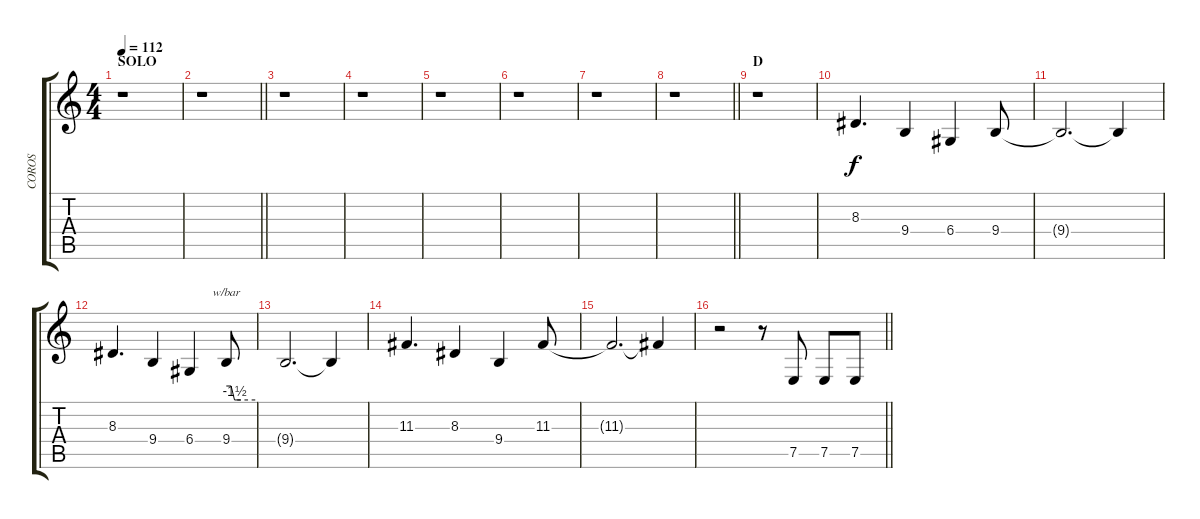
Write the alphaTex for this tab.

\track ("COROS" "COROS") {instrument oboe}
\staff {score tabs}
\tuning (E4 B3 G3 D3 A2 E2) {hide}
\ts (4 4)
\section ("" "SOLO")
\tempo 112
\clef g2
\ks c
r.1{dy f} |
\barLineRight lightlight
r.1 |
r.1 |
r.1 |
r.1 |
r.1 |
r.1 |
\barLineRight lightlight
r.1 |
\section ("" "D")
r.1 |
8.3.4{d} 9.4.4 6.4.4 9.4.8 |
9.4{t}.2{d} 9.4{t}.4 |
8.3.4{d} 9.4.4 6.4.4 9.4.8{tbe (custom default 0 0 10 0 17 -6 30 -6 60 -6)} |
9.4{t}.2{d} 9.4{t}.4 |
11.3.4{d} 8.3.4 9.4.4 11.3.8 |
11.3{t}.2{d} 11.3{t}.4 |
\barLineRight lightlight
r.2 r.8 7.5.8 7.5.8 7.5.8
